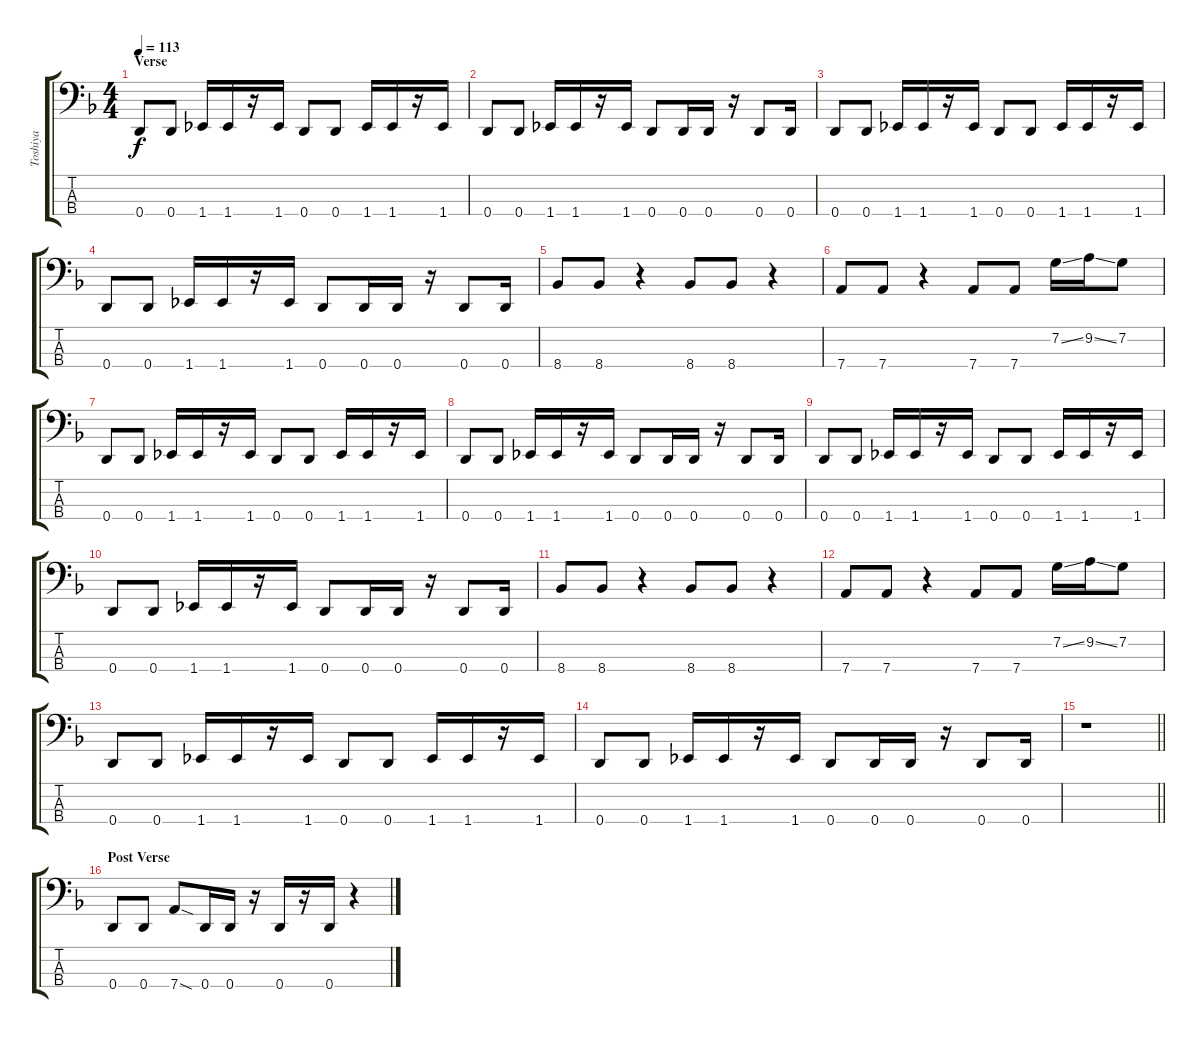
\track ("Toshiya" "Toshiya") {instrument electricbasspick}
\staff {score tabs}
\tuning (F2 C2 G1 D1) {hide}
\ts (4 4)
\section ("" "Verse")
\tempo 113
\clef f4
\ks f
0.4.8{dy f} 0.4.8 1.4.16 1.4.16 r.16 1.4.16 0.4.8 0.4.8 1.4.16 1.4.16 r.16 1.4.16 |
0.4.8 0.4.8 1.4.16 1.4.16 r.16 1.4.16 0.4.8 0.4.16 0.4.16 r.16 0.4.8 0.4.16 |
0.4.8 0.4.8 1.4.16 1.4.16 r.16 1.4.16 0.4.8 0.4.8 1.4.16 1.4.16 r.16 1.4.16 |
0.4.8 0.4.8 1.4.16 1.4.16 r.16 1.4.16 0.4.8 0.4.16 0.4.16 r.16 0.4.8 0.4.16 |
8.4.8 8.4.8 r.4 8.4.8 8.4.8 r.4 |
7.4.8 7.4.8 r.4 7.4.8 7.4.8 7.2{ss}.16 9.2{ss}.16 7.2.8 |
0.4.8 0.4.8 1.4.16 1.4.16 r.16 1.4.16 0.4.8 0.4.8 1.4.16 1.4.16 r.16 1.4.16 |
0.4.8 0.4.8 1.4.16 1.4.16 r.16 1.4.16 0.4.8 0.4.16 0.4.16 r.16 0.4.8 0.4.16 |
0.4.8 0.4.8 1.4.16 1.4.16 r.16 1.4.16 0.4.8 0.4.8 1.4.16 1.4.16 r.16 1.4.16 |
0.4.8 0.4.8 1.4.16 1.4.16 r.16 1.4.16 0.4.8 0.4.16 0.4.16 r.16 0.4.8 0.4.16 |
8.4.8 8.4.8 r.4 8.4.8 8.4.8 r.4 |
7.4.8 7.4.8 r.4 7.4.8 7.4.8 7.2{ss}.16 9.2{ss}.16 7.2.8 |
0.4.8 0.4.8 1.4.16 1.4.16 r.16 1.4.16 0.4.8 0.4.8 1.4.16 1.4.16 r.16 1.4.16 |
0.4.8 0.4.8 1.4.16 1.4.16 r.16 1.4.16 0.4.8 0.4.16 0.4.16 r.16 0.4.8 0.4.16 |
\barLineRight lightlight
r.1 |
\section ("" "Post Verse")
0.4.8 0.4.8 7.4{sod}.8 0.4.16 0.4.16 r.16 0.4.16 r.16 0.4.16 r.4
